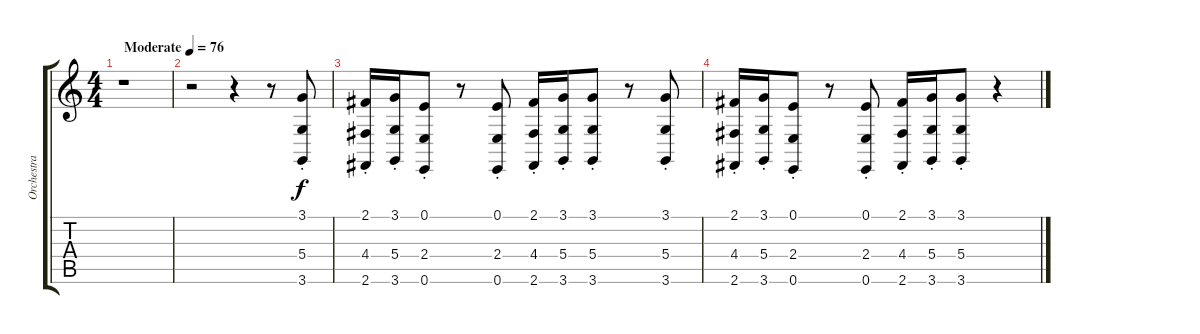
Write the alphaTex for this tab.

\track ("Orchestra" "Orchestra") {instrument stringensemble1}
\staff {score tabs}
\tuning (E4 B3 G3 D3 A2 E2) {hide}
\ts (4 4)
\tempo (76 "Moderate")
\clef g2
\ks c
r.1{dy f instrument stringensemble1} |
r.2 r.4 r.8 (3.1{st} 5.4{st} 3.6{st}).8 |
(2.1{st} 4.4{st} 2.6{st}).16 (3.1{st} 5.4{st} 3.6{st}).16 (0.1{st} 2.4{st} 0.6{st}).8 r.8 (0.1{st} 2.4{st} 0.6{st}).8 (2.1{st} 4.4{st} 2.6{st}).16 (3.1{st} 5.4{st} 3.6{st}).16 (3.1{st} 5.4{st} 3.6{st}).8 r.8 (3.1{st} 5.4{st} 3.6{st}).8 |
(2.1{st} 4.4{st} 2.6{st}).16 (3.1{st} 5.4{st} 3.6{st}).16 (0.1{st} 2.4{st} 0.6{st}).8 r.8 (0.1{st} 2.4{st} 0.6{st}).8 (2.1{st} 4.4{st} 2.6{st}).16 (3.1{st} 5.4{st} 3.6{st}).16 (3.1{st} 5.4{st} 3.6{st}).8 r.4
